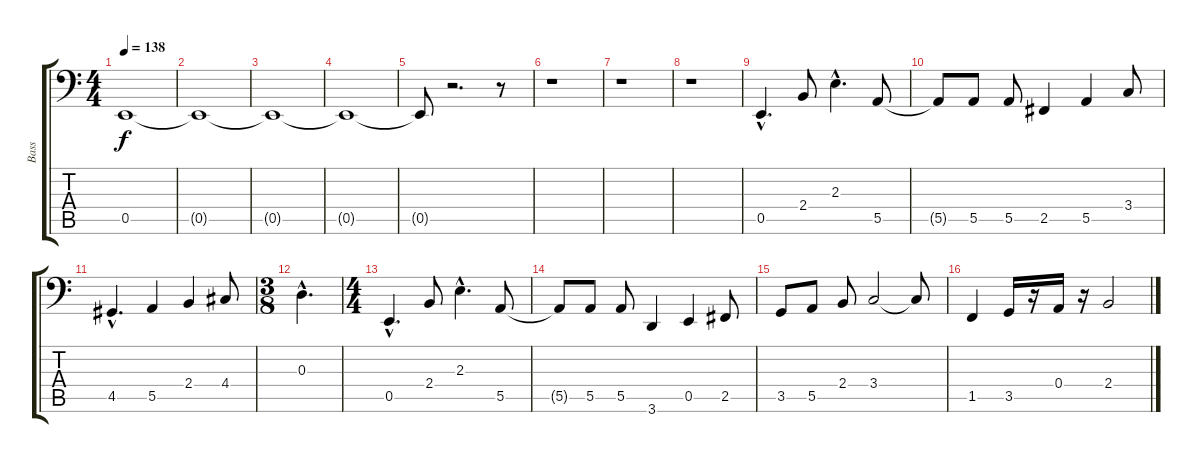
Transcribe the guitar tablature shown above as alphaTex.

\track ("Bass" "Bass") {instrument electricbassfinger}
\staff {score tabs}
\tuning (C3 G2 D2 A1 E1 B0) {hide}
\ts (4 4)
\tempo 138
\clef f4
\ks c
0.5.1{dy f} |
0.5{t}.1 |
0.5{t}.1 |
0.5{t}.1 |
0.5{t}.8 r.2{d} r.8 |
r.1 |
r.1 |
r.1 |
0.5{hac}.4{d} 2.4.8 2.3{hac}.4{d} 5.5.8 |
5.5{t}.8 5.5.8 5.5.8 2.5.4 5.5.4 3.4.8 |
4.5{hac}.4{d} 5.5.4 2.4.4 4.4.8 |
\ts (3 8)
0.3{hac}.4{d} |
\ts (4 4)
0.5{hac}.4{d} 2.4.8 2.3{hac}.4{d} 5.5.8 |
5.5{t}.8 5.5.8 5.5.8 3.6.4 0.5.4 2.5.8 |
3.5.8 5.5.8 2.4.8 3.4.2 3.4{t}.8 |
1.5.4 3.5.16 r.16 0.4.16 r.16 2.4.2
